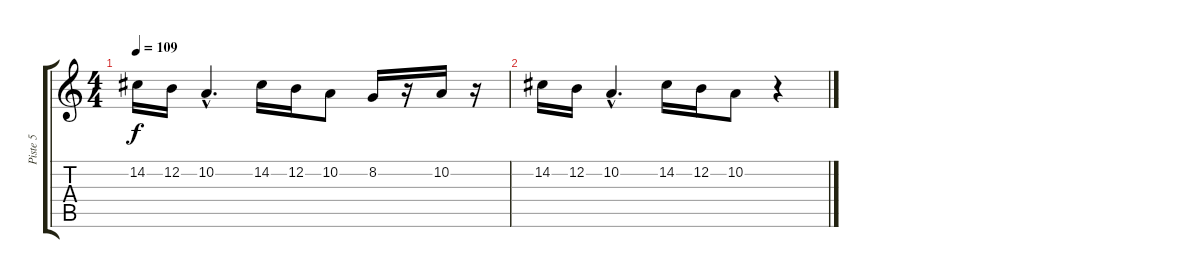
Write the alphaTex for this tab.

\track ("Piste 5" "Piste 5") {instrument trombone}
\staff {score tabs}
\tuning (E4 B3 G3 D3 A2 E2) {hide}
\ts (4 4)
\tempo 109
\clef g2
\ks c
14.2.16{dy f} 12.2.16 10.2{hac}.4{d} 14.2.16 12.2.16 10.2.8 8.2.16 r.16 10.2.16 r.16 |
14.2.16 12.2.16 10.2{hac}.4{d} 14.2.16 12.2.16 10.2.8 r.4
